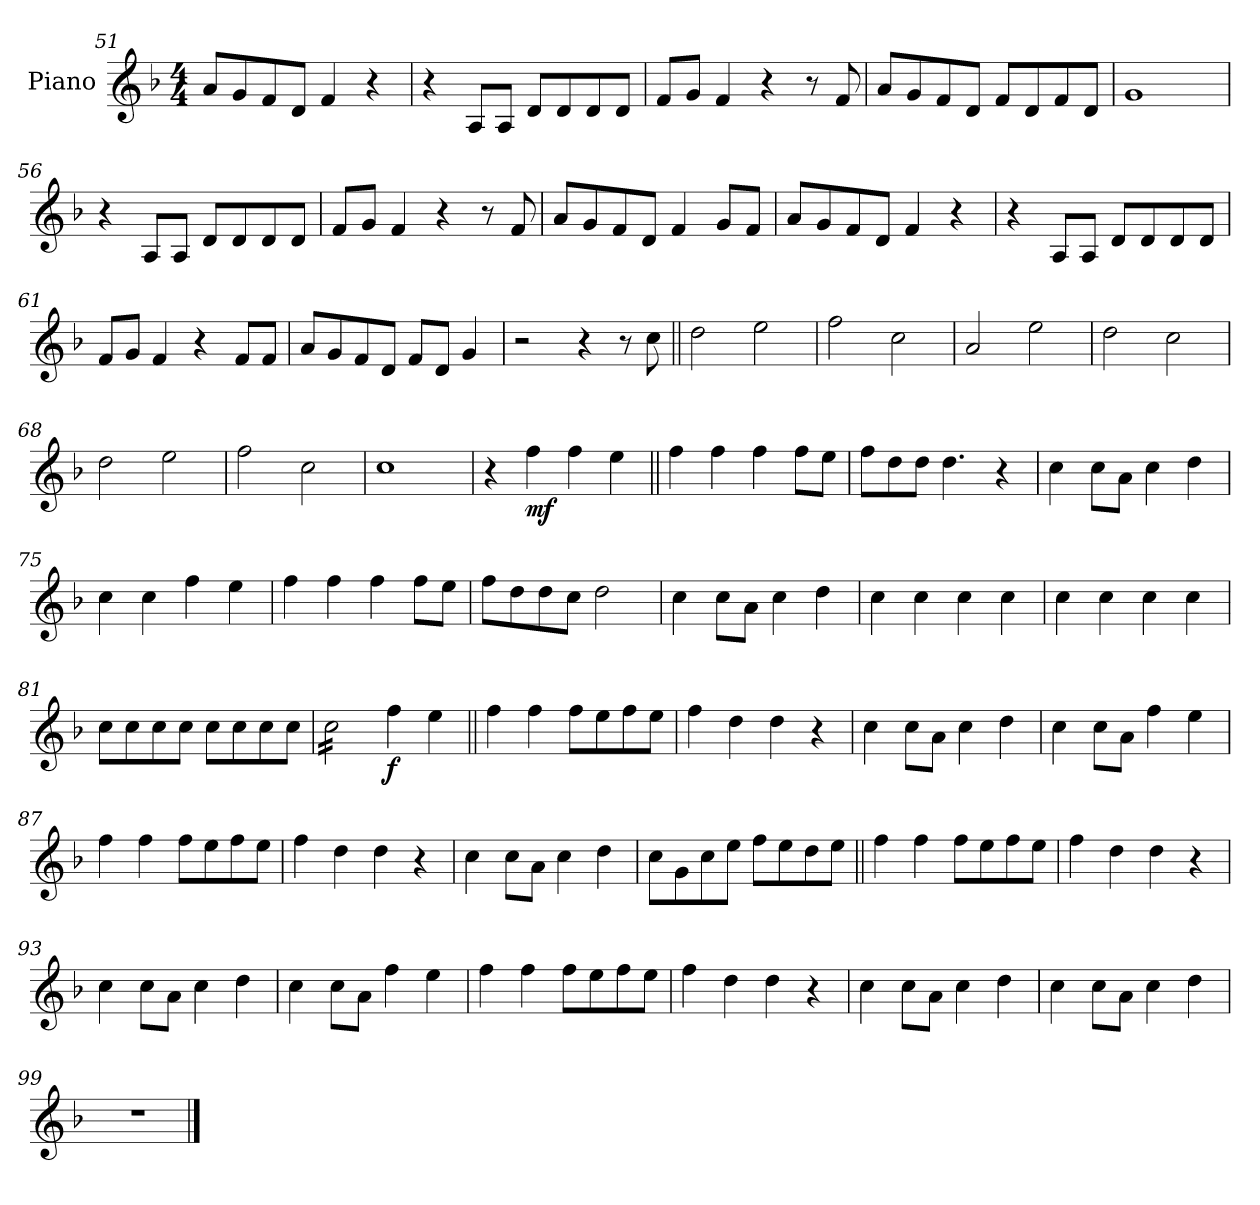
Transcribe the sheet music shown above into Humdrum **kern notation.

**kern	**dynam
*part1	*part1
*staff1	*staff1
*I"Piano	*
*I'Pno.	*
*clefG2	*
*k[b-]	*
*M4/4	*
=51	=51
8aL	.
8g	.
8f	.
8dJ	.
4f	.
4r	.
=52	=52
4r	.
8AL	.
8AJ	.
8dL	.
8d	.
8d	.
8dJ	.
=53	=53
8fL	.
8gJ	.
4f	.
4r	.
8r	.
8f	.
=54	=54
8aL	.
8g	.
8f	.
8dJ	.
8fL	.
8d	.
8f	.
8dJ	.
=55	=55
1g	.
=56	=56
4r	.
8AL	.
8AJ	.
8dL	.
8d	.
8d	.
8dJ	.
=57	=57
8fL	.
8gJ	.
4f	.
4r	.
8r	.
8f	.
=58	=58
8aL	.
8g	.
8f	.
8dJ	.
4f	.
8gL	.
8fJ	.
=59	=59
8aL	.
8g	.
8f	.
8dJ	.
4f	.
4r	.
=60	=60
4r	.
8AL	.
8AJ	.
8dL	.
8d	.
8d	.
8dJ	.
=61	=61
8fL	.
8gJ	.
4f	.
4r	.
8fL	.
8fJ	.
=62	=62
8aL	.
8g	.
8f	.
8dJ	.
8fL	.
8dJ	.
4g	.
=63	=63
2r	.
4r	.
8r	.
8cc	.
=64||	=64||
2dd	.
2ee	.
=65	=65
2ff	.
2cc	.
=66	=66
2a	.
2ee	.
=67	=67
2dd	.
2cc	.
=68	=68
2dd	.
2ee	.
=69	=69
2ff	.
2cc	.
=70	=70
1cc	.
=71	=71
4r	.
!	!LO:DY:b
4ff	mf
4ff	.
4ee	.
=72||	=72||
4ff	.
4ff	.
4ff	.
8ffL	.
8eeJ	.
=73	=73
8ffL	.
8dd	.
8ddJ	.
4.dd	.
4r	.
=74	=74
4cc	.
8ccL	.
8aJ	.
4cc	.
4dd	.
=75	=75
4cc	.
4cc	.
4ff	.
4ee	.
=76	=76
4ff	.
4ff	.
4ff	.
8ffL	.
8eeJ	.
=77	=77
8ffL	.
8dd	.
8dd	.
8ccJ	.
2dd	.
=78	=78
4cc	.
8ccL	.
8aJ	.
4cc	.
4dd	.
=79	=79
4cc	.
4cc	.
4cc	.
4cc	.
=80	=80
4cc	.
4cc	.
4cc	.
4cc	.
=81	=81
8ccL	.
8cc	.
8cc	.
8ccJ	.
8ccL	.
8cc	.
8cc	.
8ccJ	.
=82	=82
*tremolo	*
16ccLL	.
16cc	.
16cc	.
16cc	.
16cc	.
16cc	.
16cc	.
16ccJJ	.
*Xtremolo	*
!	!LO:DY:b
4ff	f
4ee	.
=83||	=83||
4ff	.
4ff	.
8ffL	.
8ee	.
8ff	.
8eeJ	.
=84	=84
4ff	.
4dd	.
4dd	.
4r	.
=85	=85
4cc	.
8ccL	.
8aJ	.
4cc	.
4dd	.
=86	=86
4cc	.
8ccL	.
8aJ	.
4ff	.
4ee	.
=87	=87
4ff	.
4ff	.
8ffL	.
8ee	.
8ff	.
8eeJ	.
=88	=88
4ff	.
4dd	.
4dd	.
4r	.
=89	=89
4cc	.
8ccL	.
8aJ	.
4cc	.
4dd	.
=90	=90
8ccL	.
8g	.
8cc	.
8eeJ	.
8ffL	.
8ee	.
8dd	.
8eeJ	.
=91||	=91||
4ff	.
4ff	.
8ffL	.
8ee	.
8ff	.
8eeJ	.
=92	=92
4ff	.
4dd	.
4dd	.
4r	.
=93	=93
4cc	.
8ccL	.
8aJ	.
4cc	.
4dd	.
=94	=94
4cc	.
8ccL	.
8aJ	.
4ff	.
4ee	.
=95	=95
4ff	.
4ff	.
8ffL	.
8ee	.
8ff	.
8eeJ	.
=96	=96
4ff	.
4dd	.
4dd	.
4r	.
=97	=97
4cc	.
8ccL	.
8aJ	.
4cc	.
4dd	.
=98	=98
4cc	.
8ccL	.
8aJ	.
4cc	.
4dd	.
=99	=99
1r	.
==	==
*-	*-
